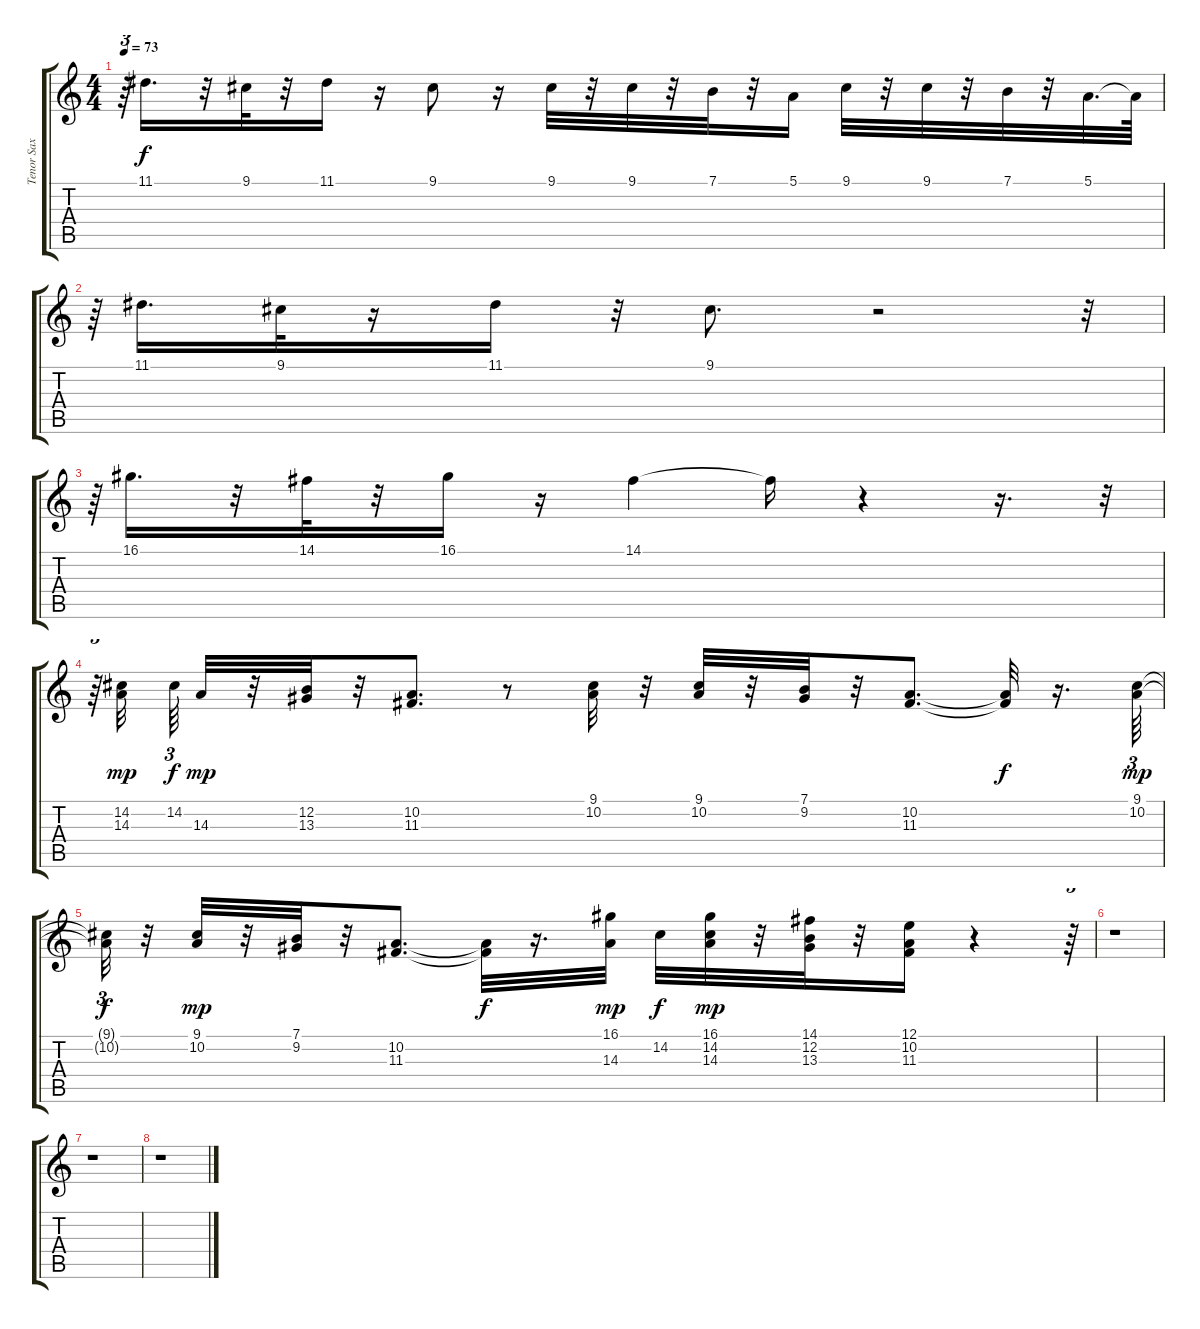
\track ("Tenor Sax" "Tenor Sax") {instrument trombone}
\staff {score tabs}
\tuning (E4 B3 G3 D3 A2 E2) {hide}
\ts (4 4)
\tempo 73
\clef g2
\ks c
r.64{tu (3 2) dy f} 11.1.16{d} r.32 9.1.32 r.32 11.1.16 r.16 9.1.8 r.16 9.1.32 r.32 9.1.32 r.32 7.1.32 r.32 5.1.16 9.1.32 r.32 9.1.32 r.32 7.1.32 r.32 5.1.32{d} 5.1{t}.64 |
r.64{tu (3 2)} 11.1.16{d} 9.1.32 r.16 11.1.16 r.32 9.1.8{d} r.2 r.32{tu (3 2)} |
r.64{tu (3 2)} 16.1.16{d} r.32 14.1.32 r.32 16.1.16 r.16 14.1.4 14.1{t}.16 r.4 r.16{d} r.32{tu (3 2)} |
r.64{tu (3 2)} (14.2 14.3).32{dy mp beam splitsecondary} 14.2.64{tu (3 2) dy f} 14.3.32{dy mp} r.32 (12.2 13.3).32 r.32 (10.2 11.3).8{d} r.8 (9.1 10.2).32 r.32 (9.1 10.2).32 r.32 (7.1 9.2).32 r.32 (10.2 11.3).8{d} (10.2{t} 11.3{t}).32{dy f} r.16{d} (9.1 10.2).64{tu (3 2) dy mp} |
(9.1{t} 10.2{t}).32{tu (3 2) dy f} r.32 (9.1 10.2).32{dy mp} r.32 (7.1 9.2).32 r.32 (10.2 11.3).8{d} (10.2{t} 11.3{t}).32{dy f} r.16{d} (16.1 14.3).32{dy mp} 14.2.32{dy f} (16.1 14.2 14.3).32{dy mp} r.32 (14.1 12.2 13.3).32 r.32 (12.1 10.2 11.3).16 r.4 r.64{tu (3 2)} |
r.1 |
r.1 |
r.1
